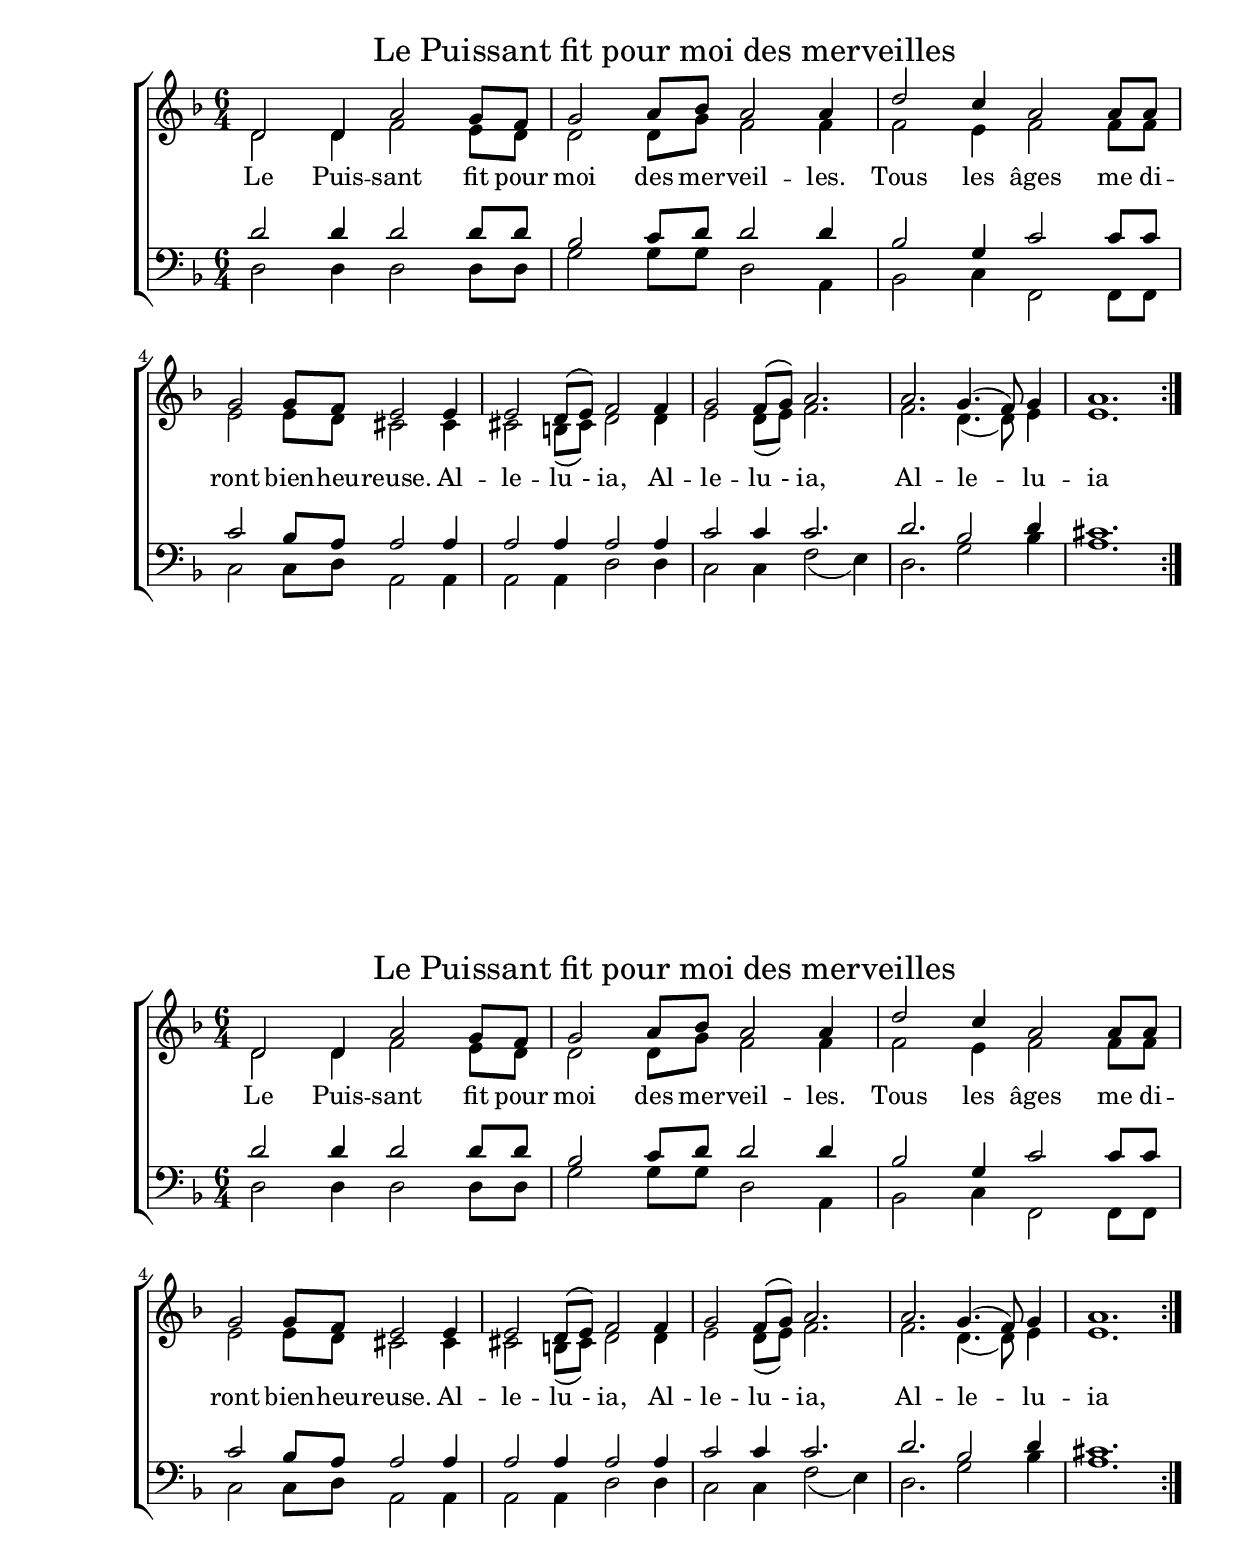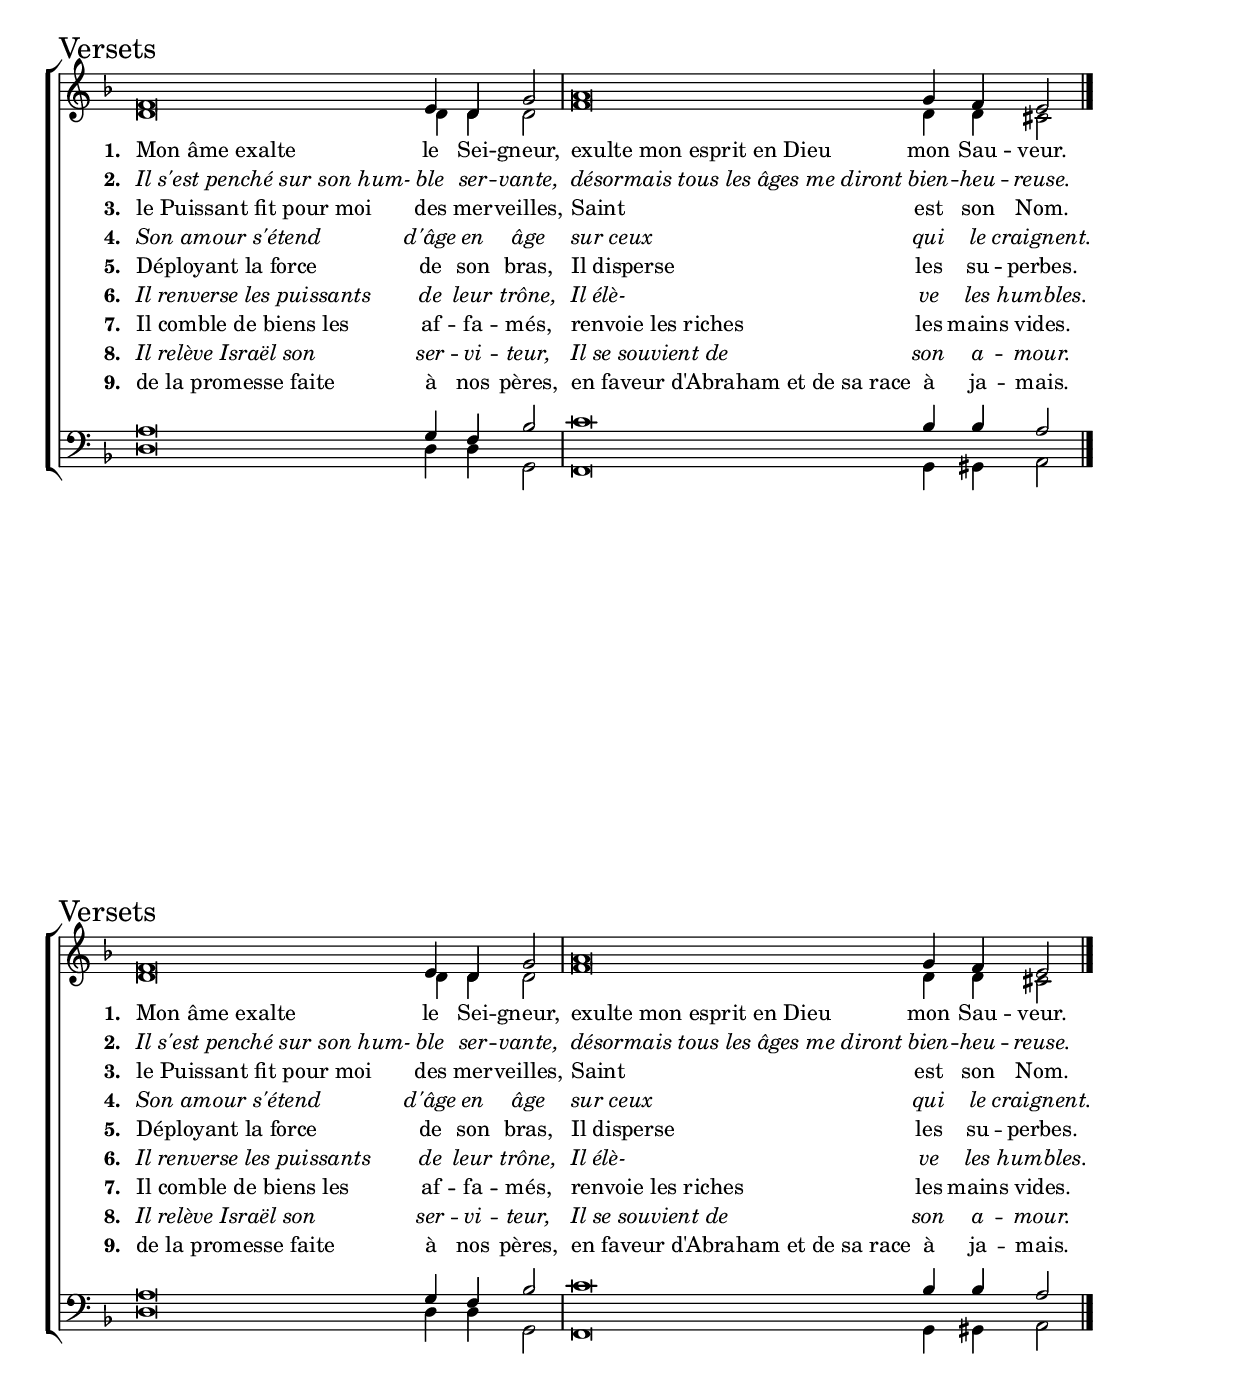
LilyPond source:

\version "2.14.2"


\paper {
	indent = 0
	two-sided = ##t
	inner-margin = 25\mm
	outer-margin = 10\mm
	top-margin = 15\mm
	bottom-margin = 0\mm
	ragged-bottom = ##t
	ragged-last-bottom = ##t
	print-page-number = ##f
	markup-system-spacing = #' ((basic-distance . 2))

	
}



\header { composer = \markup  {   "            "}
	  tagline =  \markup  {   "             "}
 }
 



\markup {
	\fill-line{\line{ \fontsize #3 "Le Puissant fit pour moi des merveilles"}}}



\score {
\new ChoirStaff <<
  \new Staff <<
	\key f \major
	\new Voice = sop { \voiceOne 
	  \relative c' { \time 6/4
	  	  d2 d4 a'2 g8[ f]
	  	  g2 a8[ bes] a2 a4
	  	  d2 c4 a2 a8[ a]
	  	  g2 g8[ f] e2 e4
	  	  e2 d8[\( e\)] f2 f4
	  	  g2 f8[\( g\)] a2.
	  	  a2. g4. ( f8 ) g4
	  	  a1.
	  	  \bar ":|" 
	  }
	}
    \new Voice { \voiceTwo  
	  \relative c' {
	  	  d2 d4 f2 e8[ d]
	  	  d2 d8[ g] f2 f4
	  	  f2 e4 f2 f8[ f]
	  	  e2 e8[ d] cis2 cis4
	  	  cis2 b!8[\( cis\)] d2 d4
	  	  e2 d8[\( e\)] f2.
	  	  f2. d4. ( d8 ) e4
	  	  e1.  
	 
	  }
	}
  >>
  \new Lyrics \lyricsto "sop" \lyricmode {
  	  Le Puis -- sant fit pour moi des mer -- veil -- les.
  	  Tous les âges me di -- ront bien -- heu -- reuse.
  	  Al -- le -- lu - ia, Al -- le -- lu - ia, Al -- le -- lu -- ia !
  	  }
  	  
  \new Staff <<
    \clef bass
	\key f \major
    \new Voice { \voiceOne 
	  \relative c' {
	  	  d2 d4 d2 d8[ d]
	  	  bes2 c8[ d] d2 d4
	  	  bes2 g4 c2 c8[ c]
	  	  c2 bes8[ a] a2 a4
	  	  a2 a4 a2 a4
	  	  c2 c4 c2.
	  	  d2. bes2 d4
	  	  cis1.
	  	  }
    }

    \new Voice { \voiceTwo 
	  \relative c {
	  	  d2 d4 d2 d8[ d]
	  	  g2 g8[ g] d2 a4
	  	  bes2 c4 f,2 f8[ f]
	  	  c'2 c8[ d] a2 a4
	  	  a2 a4 d2 d4
	  	  c2 c4 f2 ( e4 )
	  	  d2. g2 bes4
	  	  a1.
	  	  }
	 }
  >>
>>
}



\paper {
	score-markup-spacing = #' ((basic-distance . 40))
}





\markup {
	\fill-line{\line{ \fontsize #3 "Le Puissant fit pour moi des merveilles"}}}

\score {
\new ChoirStaff <<
  \new Staff <<
	\key f \major
	\new Voice = sop { \voiceOne 
	  \relative c' { \time 6/4
	  	  d2 d4 a'2 g8[ f]
	  	  g2 a8[ bes] a2 a4
	  	  d2 c4 a2 a8[ a]
	  	  g2 g8[ f] e2 e4
	  	  e2 d8[\( e\)] f2 f4
	  	  g2 f8[\( g\)] a2.
	  	  a2. g4. ( f8 ) g4
	  	  a1.
	  	  \bar ":|" 
	  }
	}
    \new Voice { \voiceTwo  
	  \relative c' {
	  	  d2 d4 f2 e8[ d]
	  	  d2 d8[ g] f2 f4
	  	  f2 e4 f2 f8[ f]
	  	  e2 e8[ d] cis2 cis4
	  	  cis2 b!8[\( cis\)] d2 d4
	  	  e2 d8[\( e\)] f2.
	  	  f2. d4. ( d8 ) e4
	  	  e1.  
	 
	  }
	}
  >>
  \new Lyrics \lyricsto "sop" \lyricmode {
  	  Le Puis -- sant fit pour moi des mer -- veil -- les.
  	  Tous les âges me di -- ront bien -- heu -- reuse.
  	  Al -- le -- lu - ia, Al -- le -- lu - ia, Al -- le -- lu -- ia !
  	  }
  	  
  \new Staff <<
    \clef bass
	\key f \major
    \new Voice { \voiceOne 
	  \relative c' {
	  	  d2 d4 d2 d8[ d]
	  	  bes2 c8[ d] d2 d4
	  	  bes2 g4 c2 c8[ c]
	  	  c2 bes8[ a] a2 a4
	  	  a2 a4 a2 a4
	  	  c2 c4 c2.
	  	  d2. bes2 d4
	  	  cis1.
	  	  }
    }

    \new Voice { \voiceTwo 
	  \relative c {
	  	  d2 d4 d2 d8[ d]
	  	  g2 g8[ g] d2 a4
	  	  bes2 c4 f,2 f8[ f]
	  	  c'2 c8[ d] a2 a4
	  	  a2 a4 d2 d4
	  	  c2 c4 f2 ( e4 )
	  	  d2. g2 bes4
	  	  a1.
	  	  }
	 }
  >>
>>
}



\pageTurn




\markup  { \fontsize #2 "Versets" }



\score {
\new ChoirStaff  <<
  \new Staff 
  << 
	\key f \major
	\new Voice = sop { \voiceOne 
	  \relative c' { 
	  \cadenzaOn f\breve \cadenzaOff e4 d g2 \bar "|" 
	  \cadenzaOn a\breve g4 f \cadenzaOff e2 \bar "|."
	  }
	}
    \new Voice { \voiceTwo  
	  \relative c' { 
	  d\breve d4 d d2
	  f\breve d4 d cis2
	  }
	}
  >>

  
  \new Lyrics \lyricsto "sop" \lyricmode { \set stanza = #"1. "
  	\once \override LyricText #'self-alignment-X = #LEFT "Mon âme exalte" le Sei -- gneur,
  	\once \override LyricText #'self-alignment-X = #LEFT "exulte mon esprit en Dieu" mon Sau -- veur.
  }
  \new Lyrics \lyricsto "sop" \lyricmode { 
    	  \override Lyrics . LyricText #'font-shape = #'italic
  	  \set stanza = #"2. "
  	  \once \override LyricText #'self-alignment-X = #LEFT "Il s'est penché sur son hum-"ble ser -- vante,
  	  \once \override LyricText #'self-alignment-X = #LEFT "désormais tous les âges me diront" bien -- heu -- reuse.
  }
    \new Lyrics \lyricsto "sop" \lyricmode { \set stanza = #"3. "
  	  \once \override LyricText #'self-alignment-X = #LEFT "le Puissant fit pour moi" des mer -- veilles,
  	  \once \override LyricText #'self-alignment-X = #LEFT "Saint" est son Nom.
  }
    \new Lyrics \lyricsto "sop" \lyricmode {
    	  \override Lyrics . LyricText #'font-shape = #'italic
    	  \set stanza = #"4. "
  	  \once \override LyricText #'self-alignment-X = #LEFT "Son amour s'étend" d'âge en âge
  	  \once \override LyricText #'self-alignment-X = #LEFT "sur ceux" qui le craignent.
  }
    \new Lyrics \lyricsto "sop" \lyricmode { \set stanza = #"5. "
  	  \once \override LyricText #'self-alignment-X = #LEFT "Déployant la force" de son bras,
  	  \once \override LyricText #'self-alignment-X = #LEFT "Il disperse" les su -- perbes.
  }
    \new Lyrics \lyricsto "sop" \lyricmode {
    	  \override Lyrics . LyricText #'font-shape = #'italic
    	  \set stanza = #"6. "
  	  \once \override LyricText #'self-alignment-X = #LEFT "Il renverse les puissants" de leur trône,
  	  \once \override LyricText #'self-alignment-X = #LEFT "Il élè-" ve les humbles.
  }
    \new Lyrics \lyricsto "sop" \lyricmode { \set stanza = #"7. "
  	  \once \override LyricText #'self-alignment-X = #LEFT "Il comble de biens les" af -- fa -- més,
  	  \once \override LyricText #'self-alignment-X = #LEFT "renvoie les riches" les mains vides.
  }
    \new Lyrics \lyricsto "sop" \lyricmode {
    	  \override Lyrics . LyricText #'font-shape = #'italic
    	  \set stanza = #"8. "
  	  \once \override LyricText #'self-alignment-X = #LEFT "Il relève Israël son" ser -- vi -- teur,
  	  \once \override LyricText #'self-alignment-X = #LEFT "Il se souvient de" son a -- mour.
  }
    \new Lyrics \lyricsto "sop" \lyricmode { \set stanza = #"9. "
  	  \once \override LyricText #'self-alignment-X = #LEFT "de la promesse faite" à nos pères,
  	  \once \override LyricText #'self-alignment-X = #LEFT "en faveur d'Abraham et de sa race" à ja -- mais.
  }

  \new Staff <<
    \clef bass
	\key f \major
    \new Voice { \voiceOne 
	  \relative c' { 
	  a\breve g4 f bes2
	  c\breve bes4 bes4 a2
	  }
	}
    \new Voice { \voiceTwo 
	  \relative c {
	  d\breve d4 d g,2
	  f\breve g4 gis a2
	
	  
	  }
	}
  >>
>>
\layout {
	\context { \Staff \remove Time_signature_engraver }
	#(layout-set-staff-size 17)
}
}


\markup  { \fontsize #55 " " }
\markup  { \fontsize #55 " " }
\markup  { \fontsize #55 " " }
\markup  { \fontsize #55 " " }




\markup  { \fontsize #2 "Versets" }



\score {
\new ChoirStaff  <<
  \new Staff 
  << 
	\key f \major
	\new Voice = sop { \voiceOne 
	  \relative c' { 
	  \cadenzaOn f\breve \cadenzaOff e4 d g2 \bar "|" 
	  \cadenzaOn a\breve g4 f \cadenzaOff e2 \bar "|."
	  }
	}
    \new Voice { \voiceTwo  
	  \relative c' { 
	  d\breve d4 d d2
	  f\breve d4 d cis2
	  }
	}
  >>

  
  \new Lyrics \lyricsto "sop" \lyricmode { \set stanza = #"1. "
  	\once \override LyricText #'self-alignment-X = #LEFT "Mon âme exalte" le Sei -- gneur,
  	\once \override LyricText #'self-alignment-X = #LEFT "exulte mon esprit en Dieu" mon Sau -- veur.
  }  
  \new Lyrics \lyricsto "sop" \lyricmode {
  	  \override Lyrics . LyricText #'font-shape = #'italic
  	  \set stanza = #"2. "
  	  \once \override LyricText #'self-alignment-X = #LEFT "Il s'est penché sur son hum-"ble ser -- vante,
  	  \once \override LyricText #'self-alignment-X = #LEFT "désormais tous les âges me diront" bien -- heu -- reuse.
  }
    \new Lyrics \lyricsto "sop" \lyricmode { \set stanza = #"3. "
  	  \once \override LyricText #'self-alignment-X = #LEFT "le Puissant fit pour moi" des mer -- veilles,
  	  \once \override LyricText #'self-alignment-X = #LEFT "Saint" est son Nom.
  }
    \new Lyrics \lyricsto "sop" \lyricmode {
    	  \override Lyrics . LyricText #'font-shape = #'italic
    	  \set stanza = #"4. "
  	  \once \override LyricText #'self-alignment-X = #LEFT "Son amour s'étend" d'âge en âge
  	  \once \override LyricText #'self-alignment-X = #LEFT "sur ceux" qui le craignent.
  }
    \new Lyrics \lyricsto "sop" \lyricmode { \set stanza = #"5. "
  	  \once \override LyricText #'self-alignment-X = #LEFT "Déployant la force" de son bras,
  	  \once \override LyricText #'self-alignment-X = #LEFT "Il disperse" les su -- perbes.
  }
    \new Lyrics \lyricsto "sop" \lyricmode {
    	  \override Lyrics . LyricText #'font-shape = #'italic
    	  \set stanza = #"6. "
  	  \once \override LyricText #'self-alignment-X = #LEFT "Il renverse les puissants" de leur trône,
  	  \once \override LyricText #'self-alignment-X = #LEFT "Il élè-" ve les humbles.
  }
    \new Lyrics \lyricsto "sop" \lyricmode { \set stanza = #"7. "
  	  \once \override LyricText #'self-alignment-X = #LEFT "Il comble de biens les" af -- fa -- més,
  	  \once \override LyricText #'self-alignment-X = #LEFT "renvoie les riches" les mains vides.
  }
    \new Lyrics \lyricsto "sop" \lyricmode {
    	  \override Lyrics . LyricText #'font-shape = #'italic
    	  \set stanza = #"8. "
  	  \once \override LyricText #'self-alignment-X = #LEFT "Il relève Israël son" ser -- vi -- teur,
  	  \once \override LyricText #'self-alignment-X = #LEFT "Il se souvient de" son a -- mour.
  }
    \new Lyrics \lyricsto "sop" \lyricmode { \set stanza = #"9. "
  	  \once \override LyricText #'self-alignment-X = #LEFT "de la promesse faite" à nos pères,
  	  \once \override LyricText #'self-alignment-X = #LEFT "en faveur d'Abraham et de sa race" à ja -- mais.
  }

  \new Staff <<
    \clef bass
	\key f \major
    \new Voice { \voiceOne 
	  \relative c' { 
	  a\breve g4 f bes2
	  c\breve bes4 bes4 a2
	  }
	}
    \new Voice { \voiceTwo 
	  \relative c {
	  d\breve d4 d g,2
	  f\breve g4 gis a2
	
	  
	  }
	}
  >>
>>
\layout {
	\context { \Staff \remove Time_signature_engraver }
	#(layout-set-staff-size 17)
}
}



